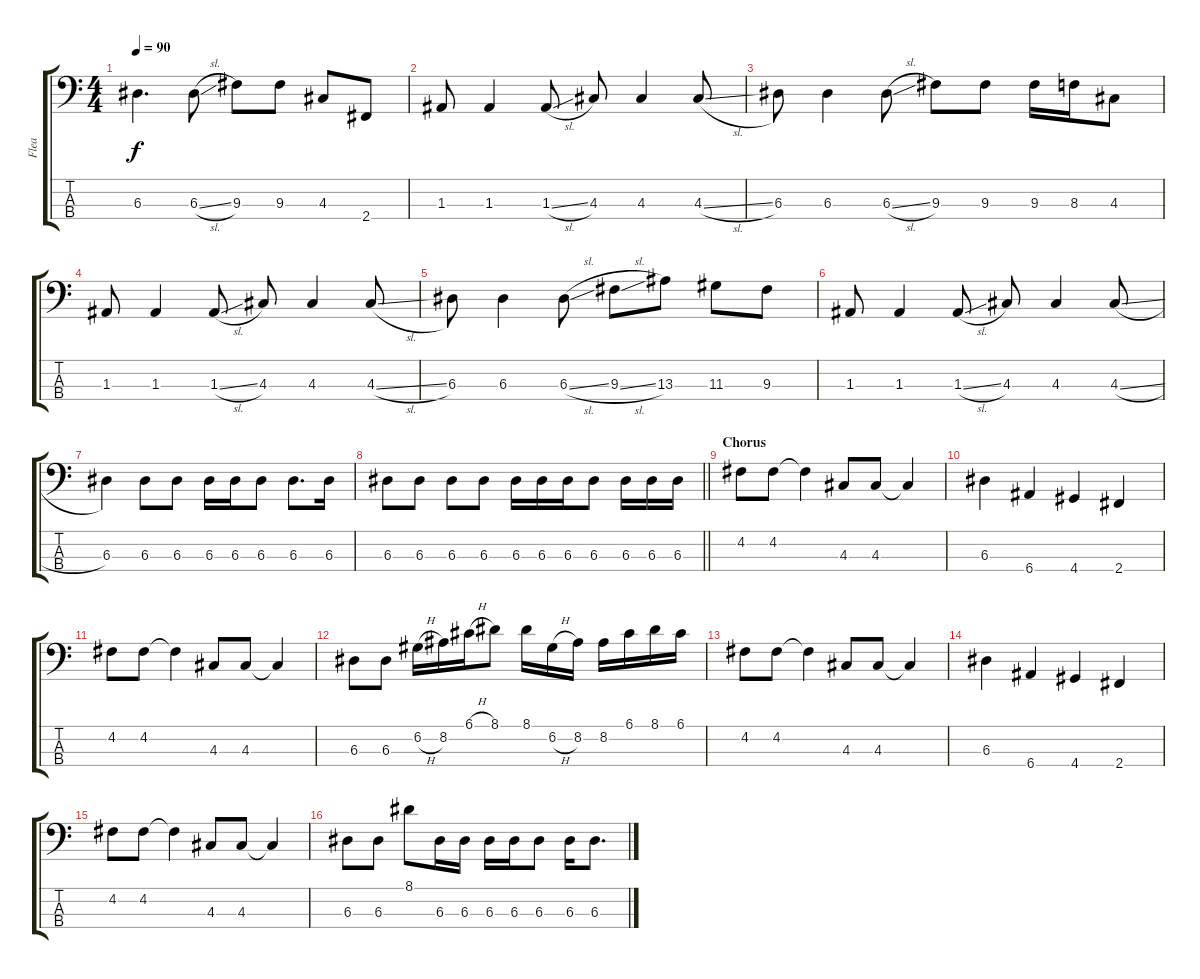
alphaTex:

\track ("Flea" "Flea") {instrument electricbassfinger}
\staff {score tabs}
\tuning (G2 D2 A1 E1) {hide}
\ts (4 4)
\tempo 90
\clef f4
\ks c
6.3.4{d dy f} 6.3{sl}.8 9.3.8 9.3.8 4.3.8 2.4.8 |
1.3.8 1.3.4 1.3{sl}.8 4.3.8 4.3.4 4.3{sl}.8 |
6.3.8 6.3.4 6.3{sl}.8 9.3.8 9.3.8 9.3.16 8.3.16 4.3.8 |
1.3.8 1.3.4 1.3{sl}.8 4.3.8 4.3.4 4.3{sl}.8 |
6.3.8 6.3.4 6.3{sl}.8 9.3{sl}.8 13.3.8 11.3.8 9.3.8 |
1.3.8 1.3.4 1.3{sl}.8 4.3.8 4.3.4 4.3{sl}.8 |
6.3.4 6.3.8 6.3.8 6.3.16 6.3.16 6.3.8 6.3.8{d} 6.3.16 |
\barLineRight lightlight
6.3.8 6.3.8 6.3.8 6.3.8 6.3.16 6.3.16 6.3.16 6.3.8 6.3.16 6.3.16 6.3.16 |
\section ("" "Chorus")
4.2.8 4.2.8 4.2{t}.4 4.3.8 4.3.8 4.3{t}.4 |
6.3.4 6.4.4 4.4.4 2.4.4 |
4.2.8 4.2.8 4.2{t}.4 4.3.8 4.3.8 4.3{t}.4 |
6.3.8 6.3.8 6.2{h}.16 8.2.16 6.1{h}.16 8.1.8 8.1.16 6.2{h}.16 8.2.16 8.2.16 6.1.16 8.1.16 6.1.16 |
4.2.8 4.2.8 4.2{t}.4 4.3.8 4.3.8 4.3{t}.4 |
6.3.4 6.4.4 4.4.4 2.4.4 |
4.2.8 4.2.8 4.2{t}.4 4.3.8 4.3.8 4.3{t}.4 |
6.3.8 6.3.8 8.1.8 6.3.16 6.3.16 6.3.16 6.3.16 6.3.8 6.3.16 6.3.8{d}
